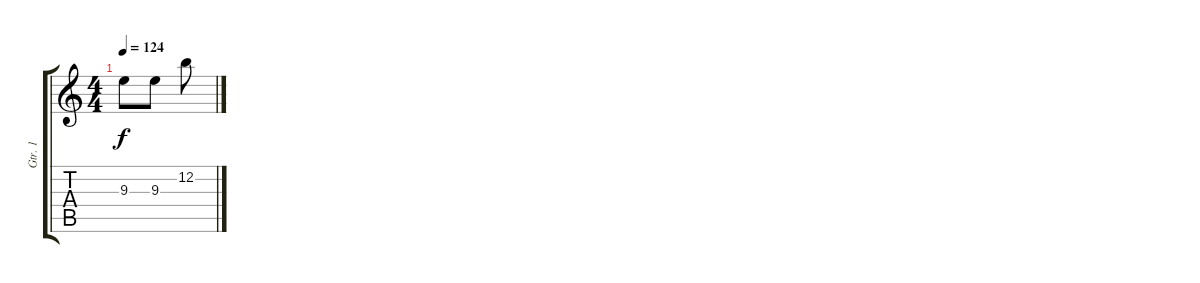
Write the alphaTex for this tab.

\track ("Gtr. 1" "Gtr. 1") {instrument distortionguitar}
\staff {score tabs}
\tuning (E4 B3 G3 D3 A2 E2) {hide}
\ts (4 4)
\tempo 124
\clef g2
\ks c
9.3.8{dy f} 9.3.8 12.2.8
